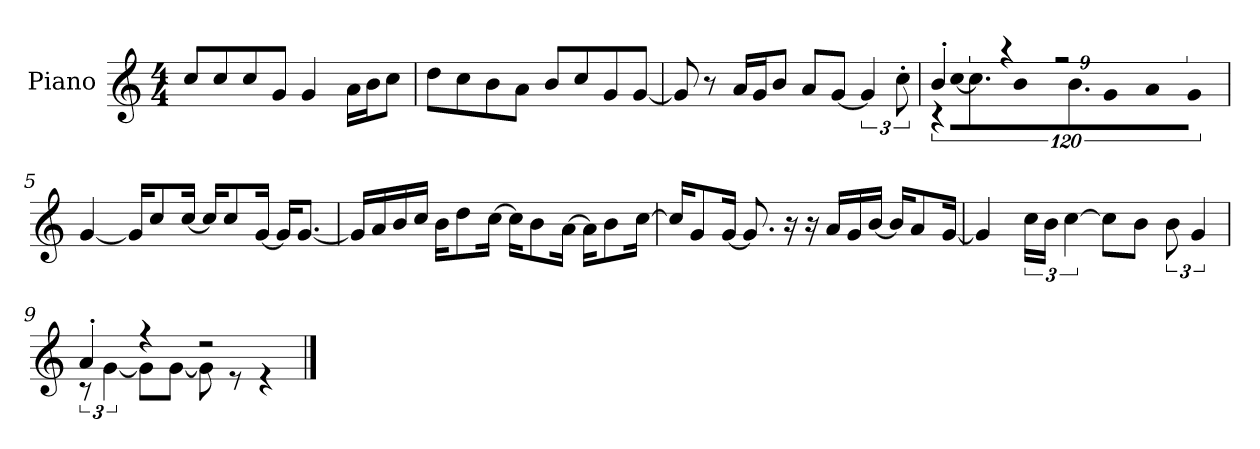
**kern
*part1
*staff1
*I"Piano
*I'P-no
*clefG2
*k[]
*M4/4
*MM90
=1
8cc/L
8cc/
8cc/
8g/J
4g/
16a\LL
16b\J
8cc\J
=2
8dd\L
8cc\
8b\
8a\J
8b/L
8cc/
8g/
[8g/J
=3
8g/]
8r
16a/LL
16g/J
8b/J
8a/L
[8g/J
6g/]
12cc'\
=4
*^
!	!LO:N:vis=16
4b'/	1920%107r
!	!LO:N:vis=16
.	[1920%107cc\KL
.	9.cc\]
4r	.
!	!LO:N:vis=8
.	640%71b\
.	9.b\
2r	.
!	!LO:N:vis=8
.	640%71g\
!	!LO:N:vis=8
.	640%71a\J
!	!LO:N:vis=4
.	1920%427g\
*v	*v
!!LO:LB:g=z
=5
[4g/
16g/KL]
8cc/
[16cc/Jk
16cc/KL]
8cc/
[16g/Jk
16g/KL]
[8.g/J
=6
16g/LL]
16a/
16b/
16cc/JJ
16b\KL
8dd\
[16cc\Jk
16cc\KL]
8b\
[16a\Jk
16a\KL]
8b\
[16cc\Jk
=7
16cc/KL]
8g/
[16g/Jk
8.g/]
16r
16r
16a/LL
16g/
[16b/JJ
16b/KL]
8a/
[16g/Jk
=8
4g/]
24cc\LL
24b\JJ
[6cc\
8cc\L]
8b\J
12b\
6g/
!!LO:LB:g=z
=9
*^
4a'/	12r
.	[6g\
4r	8g\L]
.	[8g\J
2r	8g\]
.	8r
.	4r
*v	*v
==
*-
